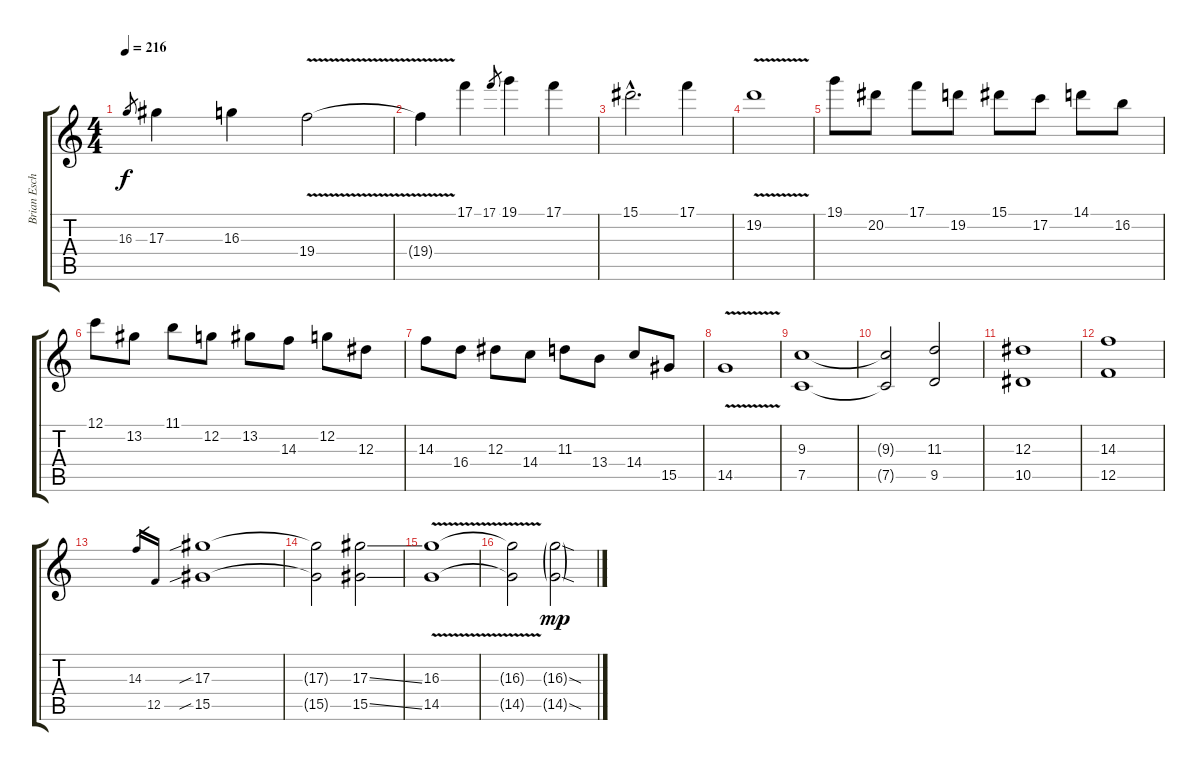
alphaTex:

\track ("Brian Eschbach (Lead Guitar)" "Brian Esch") {instrument distortionguitar}
\staff {score tabs}
\tuning (C4 G3 Eb3 Bb2 F2 C2) {hide}
\ts (4 4)
\tempo 216
\clef g2
\ks c
16.3.8{gr dy f} 17.3.4 16.3.4 19.4{v}.2 |
19.4{t}.4 17.1.4 17.1.8{gr} 19.1.4 17.1.4 |
15.1{hac}.2{d balance 0} 17.1.4 |
19.2{v}.1 |
19.1.8 20.2.8 17.1.8 19.2.8 15.1.8 17.2.8 14.1.8 16.2.8 |
12.1.8 13.2.8 11.1.8 12.2.8 13.2.8 14.3.8 12.2.8 12.3.8 |
14.3.8 16.4.8 12.3.8 14.4.8 11.3.8 13.4.8 14.4.8 15.5.8 |
14.5{v}.1 |
(9.3 7.5).1{balance 8} |
(9.3{t} 7.5{t}).2 (11.3 9.5).2 |
(12.3 10.5).1 |
(14.3 12.5).1 |
14.3.16{gr} 12.5.16{gr} (17.3{sib} 15.5{sib}).1 |
(17.3{t} 15.5{t}).2 (17.3{ss} 15.5{ss}).2 |
(16.3{v} 14.5{v}).1 |
(16.3{t} 14.5{t}).2 (16.3{sod g} 14.5{sod g}).2{dy mp}
